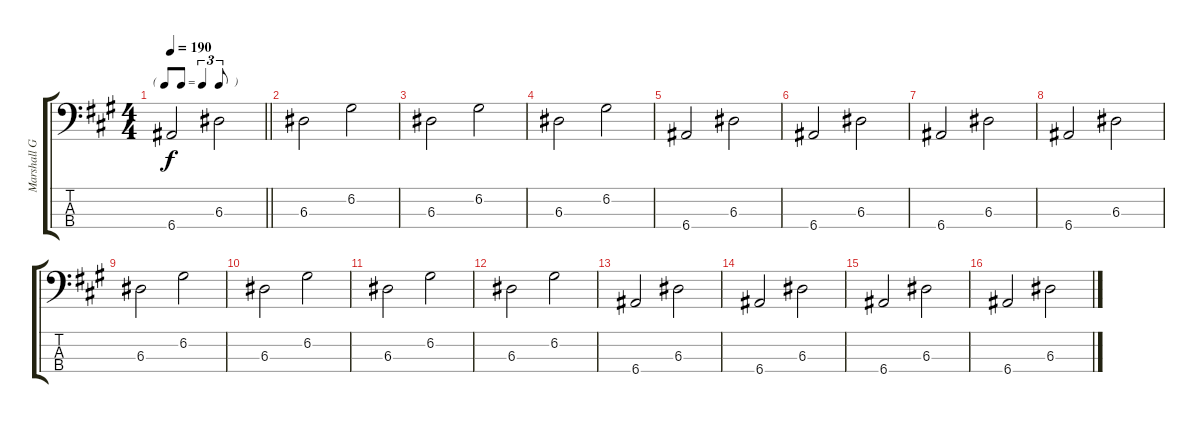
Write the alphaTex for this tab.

\track ("Marshall Grant - Bass" "Marshall G") {instrument electricbassfinger}
\staff {score tabs}
\tuning (G2 D2 A1 E1) {hide}
\ts (4 4)
\tf triplet8th
\tempo 190
\clef f4
\barLineRight lightlight
\ks a
6.4.2{dy f} 6.3.2 |
6.3.2 6.2.2 |
6.3.2 6.2.2 |
6.3.2 6.2.2 |
6.4.2 6.3.2 |
6.4.2 6.3.2 |
6.4.2 6.3.2 |
6.4.2 6.3.2 |
6.3.2 6.2.2 |
6.3.2 6.2.2 |
6.3.2 6.2.2 |
6.3.2 6.2.2 |
6.4.2 6.3.2 |
6.4.2 6.3.2 |
6.4.2 6.3.2 |
6.4.2 6.3.2
